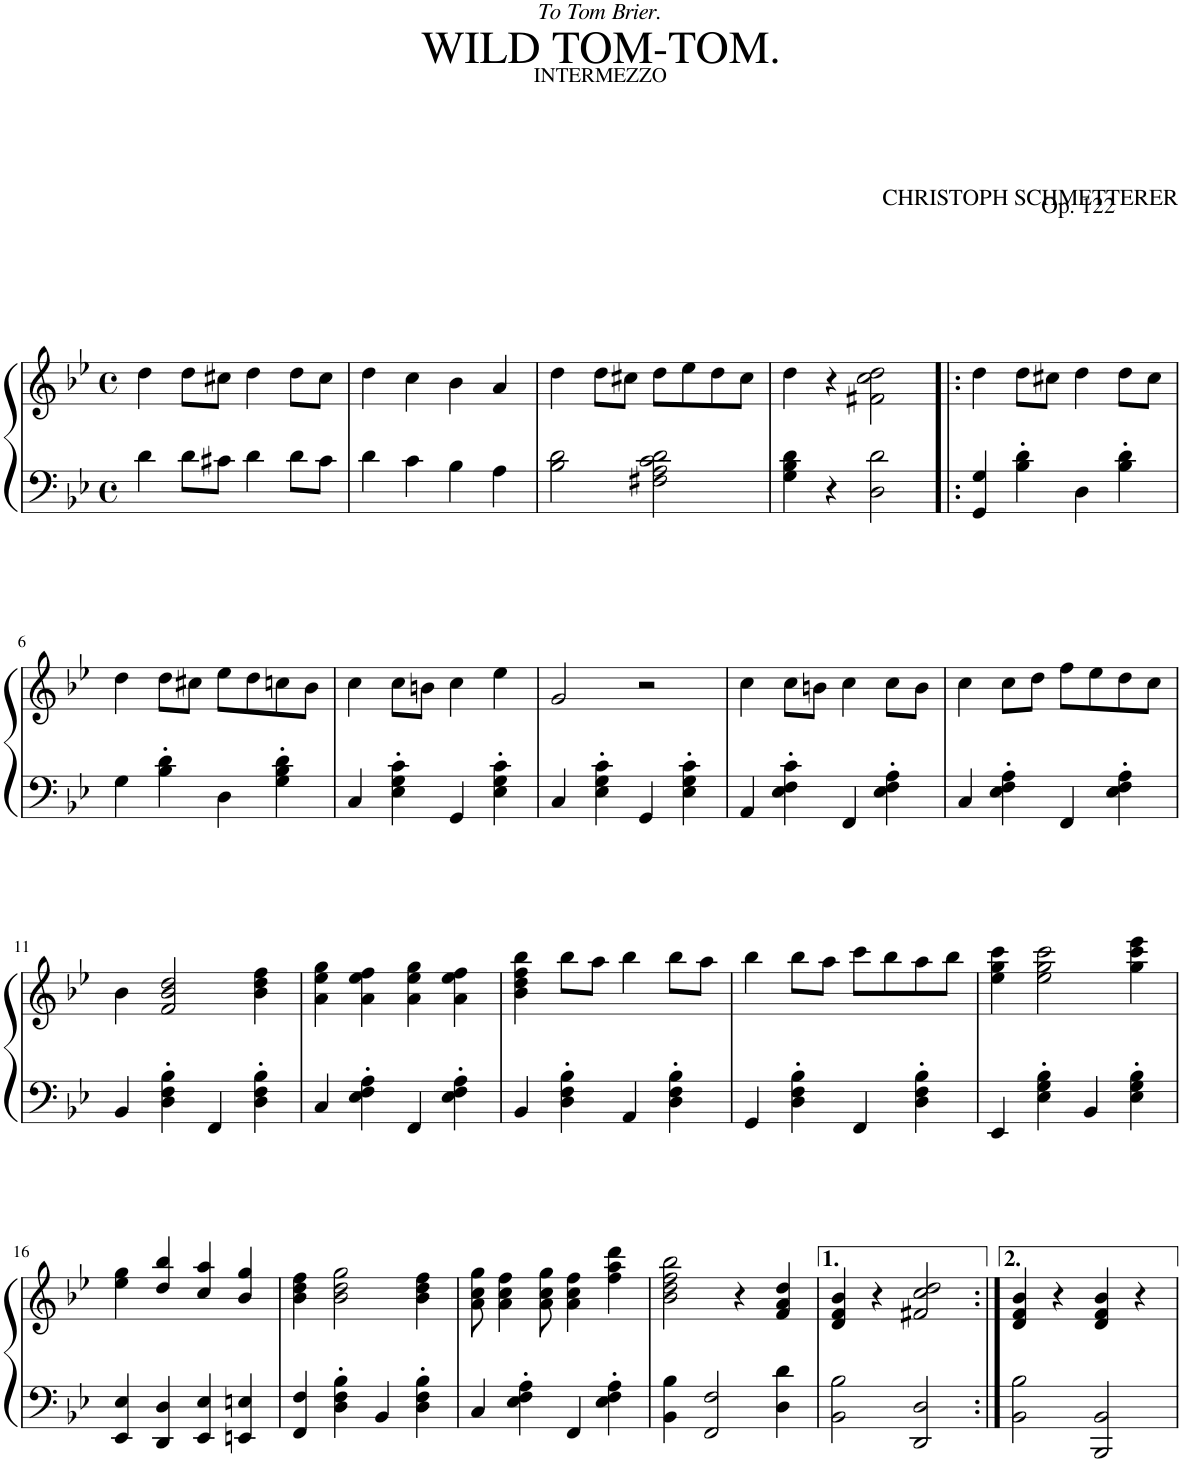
**kern	**kern
*part1	*part1
*staff2	*staff1
*I"Piano	*
*I'Pno.	*
*clefF4	*clefG2
*k[b-e-]	*k[b-e-]
*B-:	*B-:
*M4/4	*M4/4
*met(c)	*met(c)
=1	=1
4d\	4dd\
8d\L	8dd\L
8c#X\J	8cc#X\J
4d\	4dd\
8d\L	8dd\L
8c#\J	8cc#\J
=2	=2
4d\	4dd\
4c\	4cc\
4B-\	4b-\
4A\	4a/
=3	=3
2B-\ 2d\	4dd\
.	8dd\L
.	8cc#X\J
2F#X\ 2A\ 2c\ 2d\	8dd\L
.	8ee-\
.	8dd\
.	8cc#\J
=4	=4
4G\ 4B-\ 4d\	4dd\
4r	4r
2D\ 2d\	2f#X\ 2cc\ 2dd\
=5!|:	=5!|:
4GG/ 4G/	4dd\
4B-\' 4d\'	8dd\L
.	8cc#X\J
4D\	4dd\
4B-\' 4d\'	8dd\L
.	8cc#\J
!!LO:LB:g=z
=6	=6
4G\	4dd\
4B-\' 4d\'	8dd\L
.	8cc#X\J
4D\	8ee-\L
.	8dd\
4G\' 4B-\' 4d\'	8ccn\
.	8b-\J
=7	=7
4C/	4cc\
4E-\' 4G\' 4c\'	8cc\L
.	8bn\J
4GG/	4cc\
4E-\' 4G\' 4c\'	4ee-\
=8	=8
4C/	2g/
4E-\' 4G\' 4c\'	.
4GG/	2r
4E-\' 4G\' 4c\'	.
=9	=9
4AA/	4cc\
4E-\' 4F\' 4c\'	8cc\L
.	8bn\J
4FF/	4cc\
4E-\' 4F\' 4A\'	8cc\L
.	8b\J
=10	=10
4C/	4cc\
4E-\' 4F\' 4A\'	8cc\L
.	8dd\J
4FF/	8ff\L
.	8ee-\
4E-\' 4F\' 4A\'	8dd\
.	8cc\J
!!LO:LB:g=z
=11	=11
4BB-/	4b-\
4D\' 4F\' 4B-\'	2f/ 2b-/ 2dd/
4FF/	.
4D\' 4F\' 4B-\'	4b-\ 4dd\ 4ff\
=12	=12
4C/	4a\ 4ee-\ 4gg\
4E-\' 4F\' 4A\'	4a\ 4ee-\ 4ff\
4FF/	4a\ 4ee-\ 4gg\
4E-\' 4F\' 4A\'	4a\ 4ee-\ 4ff\
=13	=13
4BB-/	4b-\ 4dd\ 4ff\ 4bb-\
4D\' 4F\' 4B-\'	8bb-\L
.	8aa\J
4AA/	4bb-\
4D\' 4F\' 4B-\'	8bb-\L
.	8aa\J
=14	=14
4GG/	4bb-\
4D\' 4F\' 4B-\'	8bb-\L
.	8aa\J
4FF/	8ccc\L
.	8bb-\
4D\' 4F\' 4B-\'	8aa\
.	8bb-\J
=15	=15
4EE-/	4ee-\ 4gg\ 4ccc\
4E-\' 4G\' 4B-\'	2ee-\ 2gg\ 2ccc\
4BB-/	.
4E-\' 4G\' 4B-\'	4gg\ 4ccc\ 4eee-\
!!LO:LB:g=z
=16	=16
4EE-/ 4E-/	4ee-\ 4gg\
4DD/ 4D/	4dd/ 4bb-/
4EE-/ 4E-/	4cc/ 4aa/
4EEn/ 4En/	4b-/ 4gg/
=17	=17
4FF/ 4F/	4b-\ 4dd\ 4ff\
4D\' 4F\' 4B-\'	2b-\ 2dd\ 2gg\
4BB-/	.
4D\' 4F\' 4B-\'	4b-\ 4dd\ 4ff\
=18	=18
4C/	8a\ 8cc\ 8gg\
.	4a\ 4cc\ 4ff\
4E-\' 4F\' 4A\'	.
.	8a\ 8cc\ 8gg\
4FF/	4a\ 4cc\ 4ff\
4E-\' 4F\' 4A\'	4ff\ 4aa\ 4ddd\
=19	=19
4BB-\ 4B-\	2b-\ 2dd\ 2ff\ 2bb-\
2FF/ 2F/	.
.	4r
4D\ 4d\	4f/ 4a/ 4dd/
=20	=20
2BB-\ 2B-\	4d/ 4f/ 4b-/
.	4r
2DD/ 2D/	2f#X/ 2cc/ 2dd/
=21:|!	=21:|!
2BB-\ 2B-\	4d/ 4f/ 4b-/
.	4r
2BBB-/ 2BB-/	4d/ 4f/ 4b-/
.	4r
=	=
*-	*-
